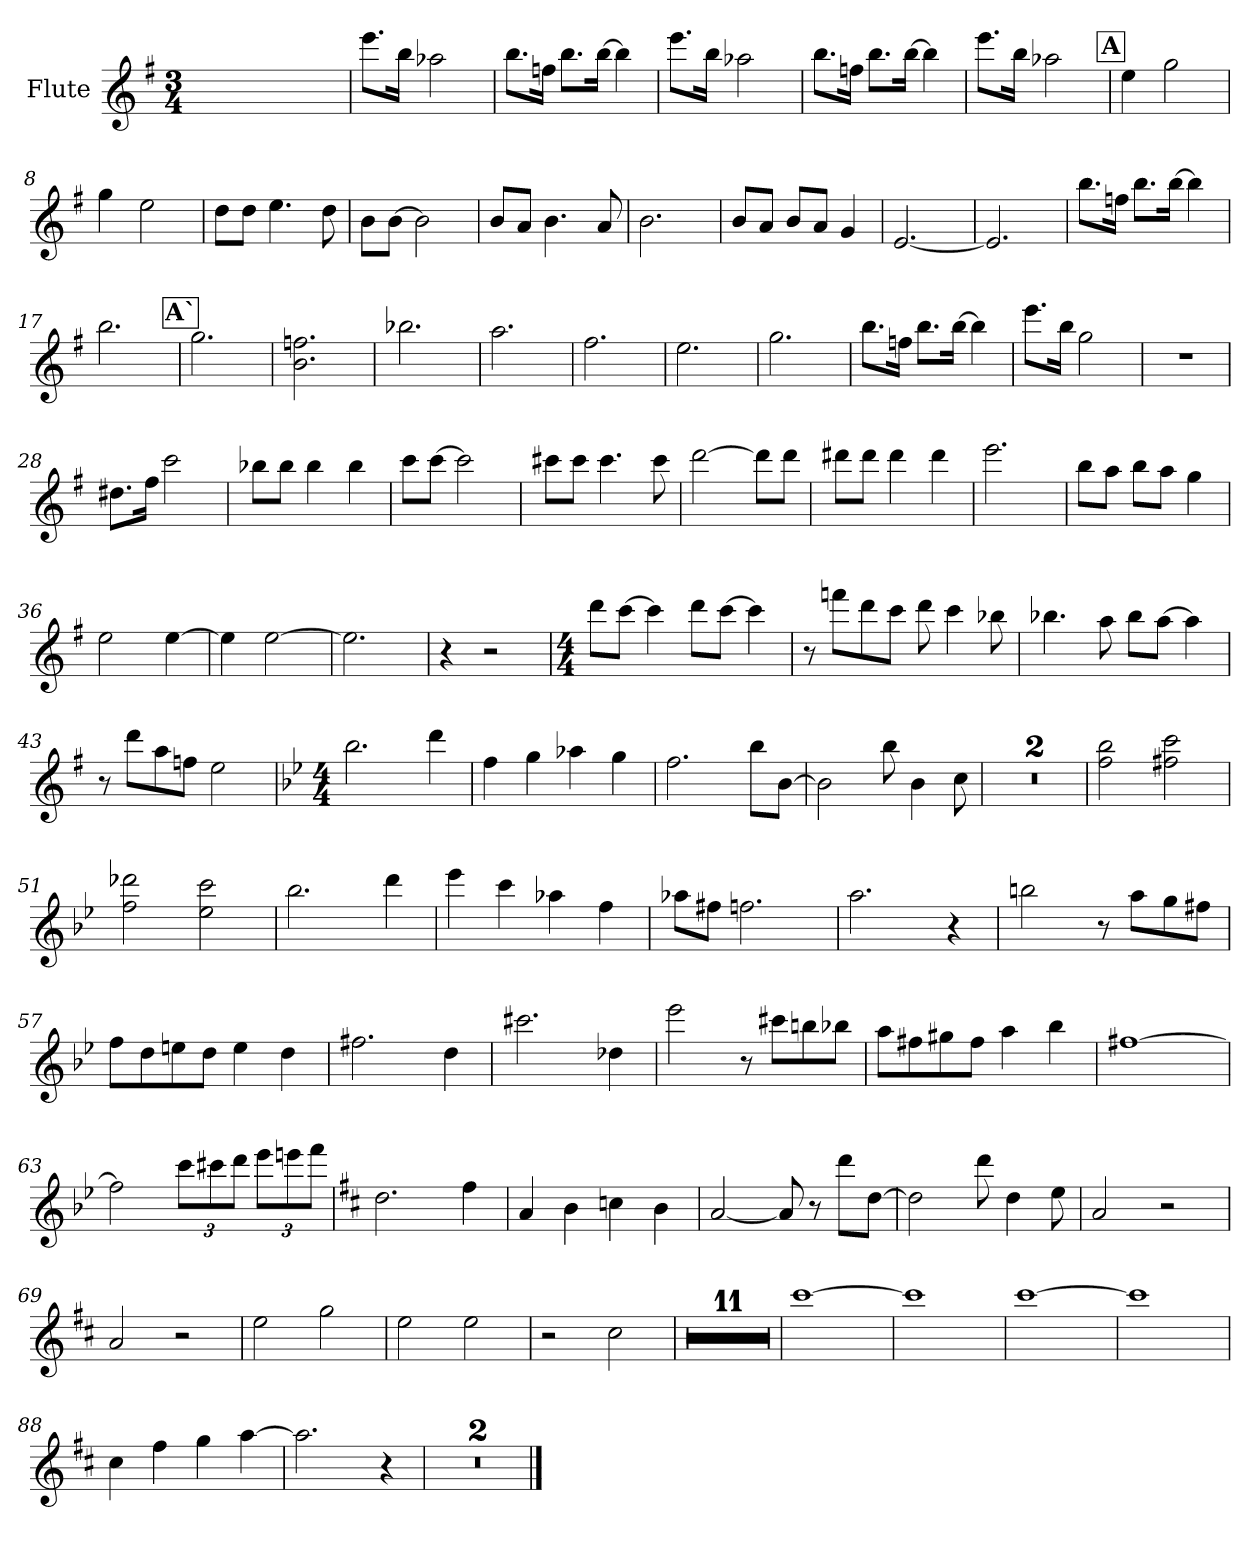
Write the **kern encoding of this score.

**kern
*part1
*staff1
*I"Flute
*I'Fl.
*clefG2
*k[f#]
*M3/4
=1
8.bb\Lyy
16ffn\Jkyy
8.bb\Lyy
[16bb\Jkyy
4bb\yy]
=2
8.eee\L
16bb\Jk
2aa-X\
=3
8.bb\L
16ffn\Jk
8.bb\L
[16bb\Jk
4bb\]
=4
8.eee\L
16bb\Jk
2aa-X\
=5
8.bb\L
16ffn\Jk
8.bb\L
[16bb\Jk
4bb\]
=6
8.eee\L
16bb\Jk
2aa-X\
!!LO:REH:place=s1:a:B:fs=14:t=A
=7
4ee\
2gg\
!!LO:LB:g=z
=8
4gg\
2ee\
=9
8dd\L
8dd\J
4.ee\
8dd\
=10
8b\L
[8b\J
2b\]
=11
8b/L
8a/J
4.b\
8a/
=12
2.b\
=13
8b/L
8a/J
8b/L
8a/J
4g/
=14
[2.e/
=15
2.e/]
=16
8.bb\L
16ffn\Jk
8.bb\L
[16bb\Jk
4bb\]
=17
2.bb\
!!LO:REH:place=s1:a:B:fs=14:t=A`
=18
2.gg\
!!LO:LB:g=z
=19
2.b\ 2.ffn\
=20
2.bb-X\
=21
2.aa\
=22
2.ff#\
=23
2.ee\
=24
2.gg\
=25
8.bb\L
16ffn\Jk
8.bb\L
[16bb\Jk
4bb\]
=26
8.eee\L
16bb\Jk
2gg\
=27
2.r
=28
8.dd#X\L
16ff#\Jk
2ccc\
=29
8bb-X\L
8bb-\J
4bb-\
4bb-\
!!LO:LB:g=z
=30
8ccc\L
[8ccc\J
2ccc\]
=31
8ccc#X\L
8ccc#\J
4.ccc#\
8ccc#\
=32
[2ddd\
8ddd\L]
8ddd\J
=33
8ddd#X\L
8ddd#\J
4ddd#\
4ddd#\
=34
2.eee\
=35
8bb\L
8aa\J
8bb\L
8aa\J
4gg\
=36
2ee\
[4ee\
=37
4ee\]
[2ee\
=38
2.ee\]
=39
4r
2r
!!LO:LB:g=z
=40
*M4/4
8ddd\L
[8ccc\J
4ccc\]
8ddd\L
[8ccc\J
4ccc\]
=41
8r
8fffn\L
8ddd\
8ccc\J
8ddd\
4ccc\
8bb-X\
=42
4.bb-X\
8aa\
8bb-\L
[8aa\J
4aa\]
=43
8r
8ddd\L
8aa\
8ffn\J
2ee\
=44
*k[b-e-]
*M4/4
2.bb-\
4ddd\
=45
4ff\
4gg\
4aa-X\
4gg\
!!LO:LB:g=z
=46
2.ff\
8bb-\L
[8b-\J
=47
2b-\]
8bb-\
4b-\
8cc\
=48
1r
=49
1r
=50
2ff\ 2bb-\
2ff#X\ 2ccc\
=51
2ff\ 2ddd-X\
2ee-\ 2ccc\
=52
2.bb-\
4ddd\
=53
4eee-\
4ccc\
4aa-X\
4ff\
=54
8aa-X\L
8ff#X\J
2.ffn\
=55
2.aa\
4r
!!LO:LB:g=z
=56
2bbn\
8r
8aa\L
8gg\
8ff#X\J
=57
8ff\L
8dd\
8een\
8dd\J
4ee\
4dd\
=58
2.ff#X\
4dd\
=59
2.ccc#X\
4dd-X\
=60
2eee-\
8r
8ccc#X\L
8bbn\
8bb-X\J
=61
8aa\L
8ff#X\
8gg#X\
8ff#\J
4aa\
4bb-\
=62
[1ff#X
!!LO:LB:g=z
=63
2ff#\]
*Xbrackettup
12ccc\L
12ccc#X\
12ddd\J
12eee-\L
12eeen\
12fff\J
=64
*k[f#c#]
2.dd\
4ff#\
=65
4a/
4b\
4ccn\
4b\
=66
[2a/
8a/]
8r
8ddd\L
[8dd\J
=67
2dd\]
8ddd\
4dd\
8ee\
=68
2a/
2r
=69
2a/
2r
=70
2ee\
2gg\
=71
2ee\
2ee\
!!LO:LB:g=z
=72
2r
2cc#\
=73
1r
=74
1r
=75
1r
=76
1r
=77
1r
=78
1r
=79
1r
=80
1r
=81
1r
=82
1r
=83
1r
=84
[1ccc#
=85
1ccc#]
=86
[1ccc#
=87
1ccc#]
=88
4cc#\
4ff#\
4gg\
[4aa\
=89
2.aa\]
4r
=90
1r
=91
1r
==
*-
